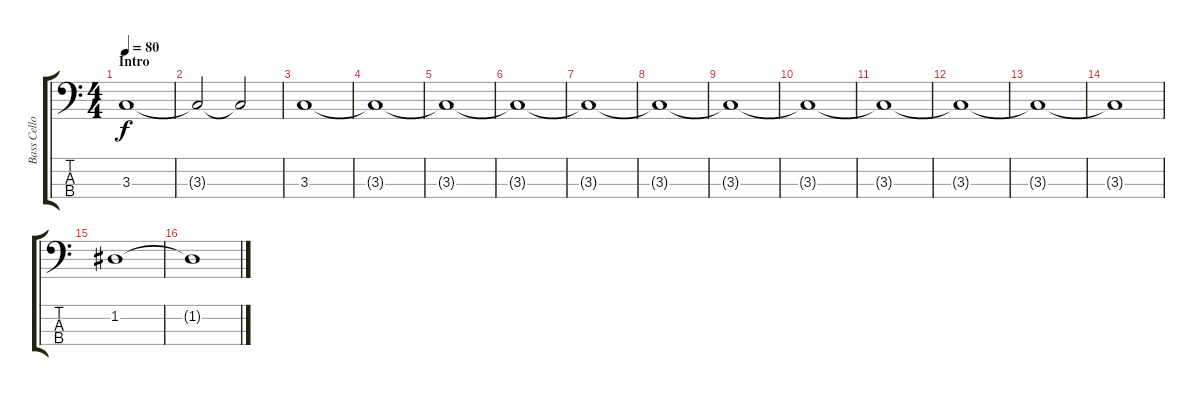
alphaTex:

\track ("Bass Cello" "Bass Cello") {instrument distortionguitar}
\staff {score tabs}
\tuning (G2 D2 A1 D1) {hide}
\ts (4 4)
\section ("" "Intro")
\tempo 80
\clef f4
\ks c
3.3.1{dy f volume 3 instrument applause} |
3.3{t}.2 3.3{t}.2 |
3.3.1{volume 4 instrument contrabass} |
3.3{t}.1 |
3.3{t}.1 |
3.3{t}.1 |
3.3{t}.1 |
3.3{t}.1 |
3.3{t}.1 |
3.3{t}.1 |
3.3{t}.1 |
3.3{t}.1 |
3.3{t}.1 |
3.3{t}.1 |
1.2.1{volume 4 instrument contrabass} |
1.2{t}.1
